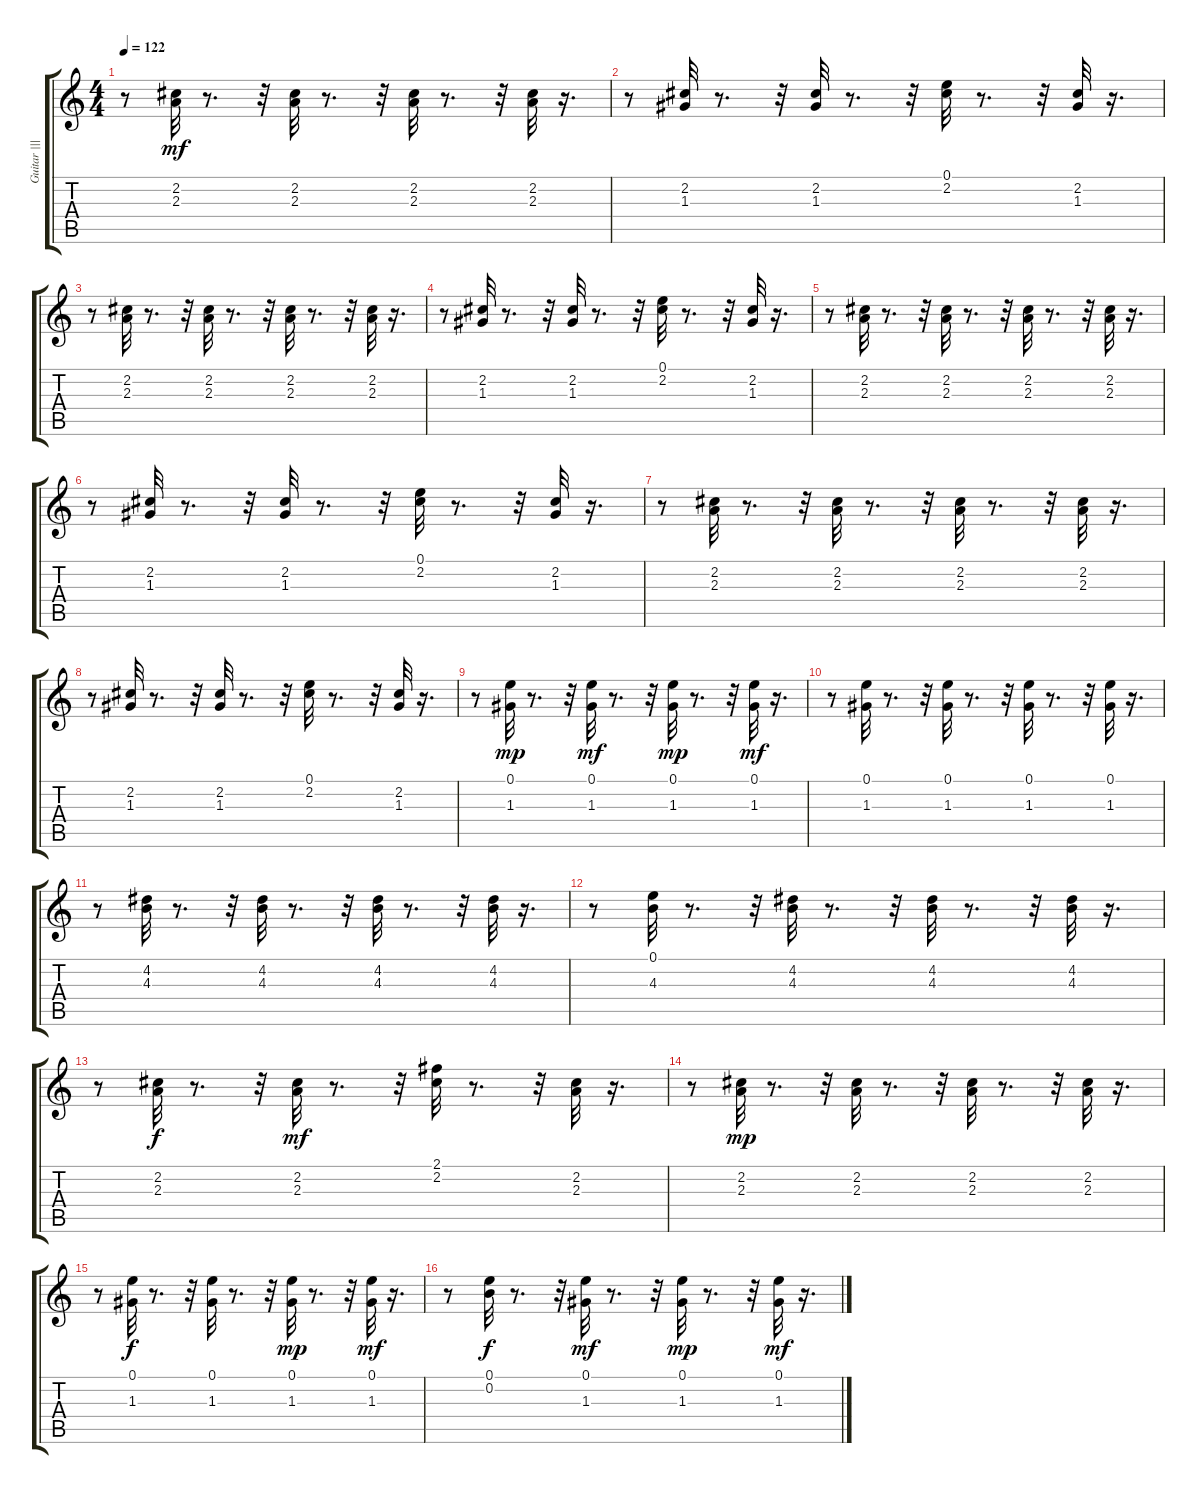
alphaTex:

\track ("Guitar |||" "Guitar |||") {instrument acousticguitarsteel}
\staff {score tabs}
\tuning (E4 B3 G3 D3 A2 E2) {hide}
\ts (4 4)
\tempo 122
\clef g2
\ks c
r.8{dy mf} (2.2 2.3).32 r.8{d} r.32 (2.2 2.3).32 r.8{d} r.32 (2.2 2.3).32 r.8{d} r.32 (2.2 2.3).32 r.16{d} |
r.8 (2.2 1.3).32 r.8{d} r.32 (2.2 1.3).32 r.8{d} r.32 (0.1 2.2).32 r.8{d} r.32 (2.2 1.3).32 r.16{d} |
r.8 (2.2 2.3).32 r.8{d} r.32 (2.2 2.3).32 r.8{d} r.32 (2.2 2.3).32 r.8{d} r.32 (2.2 2.3).32 r.16{d} |
r.8 (2.2 1.3).32 r.8{d} r.32 (2.2 1.3).32 r.8{d} r.32 (0.1 2.2).32 r.8{d} r.32 (2.2 1.3).32 r.16{d} |
r.8 (2.2 2.3).32 r.8{d} r.32 (2.2 2.3).32 r.8{d} r.32 (2.2 2.3).32 r.8{d} r.32 (2.2 2.3).32 r.16{d} |
r.8 (2.2 1.3).32 r.8{d} r.32 (2.2 1.3).32 r.8{d} r.32 (0.1 2.2).32 r.8{d} r.32 (2.2 1.3).32 r.16{d} |
r.8 (2.2 2.3).32 r.8{d} r.32 (2.2 2.3).32 r.8{d} r.32 (2.2 2.3).32 r.8{d} r.32 (2.2 2.3).32 r.16{d} |
r.8 (2.2 1.3).32 r.8{d} r.32 (2.2 1.3).32 r.8{d} r.32 (0.1 2.2).32 r.8{d} r.32 (2.2 1.3).32 r.16{d} |
r.8 (0.1 1.3).32{dy mp} r.8{d} r.32 (0.1 1.3).32{dy mf} r.8{d} r.32 (0.1 1.3).32{dy mp} r.8{d} r.32 (0.1 1.3).32{dy mf} r.16{d} |
r.8 (0.1 1.3).32 r.8{d} r.32 (0.1 1.3).32 r.8{d} r.32 (0.1 1.3).32 r.8{d} r.32 (0.1 1.3).32 r.16{d} |
r.8 (4.2 4.3).32 r.8{d} r.32 (4.2 4.3).32 r.8{d} r.32 (4.2 4.3).32 r.8{d} r.32 (4.2 4.3).32 r.16{d} |
r.8 (0.1 4.3).32 r.8{d} r.32 (4.2 4.3).32 r.8{d} r.32 (4.2 4.3).32 r.8{d} r.32 (4.2 4.3).32 r.16{d} |
r.8 (2.2 2.3).32{dy f} r.8{d} r.32 (2.2 2.3).32{dy mf} r.8{d} r.32 (2.1 2.2).32 r.8{d} r.32 (2.2 2.3).32 r.16{d} |
r.8 (2.2 2.3).32{dy mp} r.8{d} r.32 (2.2 2.3).32 r.8{d} r.32 (2.2 2.3).32 r.8{d} r.32 (2.2 2.3).32 r.16{d} |
r.8 (0.1 1.3).32{dy f} r.8{d} r.32 (0.1 1.3).32 r.8{d} r.32 (0.1 1.3).32{dy mp} r.8{d} r.32 (0.1 1.3).32{dy mf} r.16{d} |
r.8 (0.1 0.2).32{dy f} r.8{d} r.32 (0.1 1.3).32{dy mf} r.8{d} r.32 (0.1 1.3).32{dy mp} r.8{d} r.32 (0.1 1.3).32{dy mf} r.16{d}
